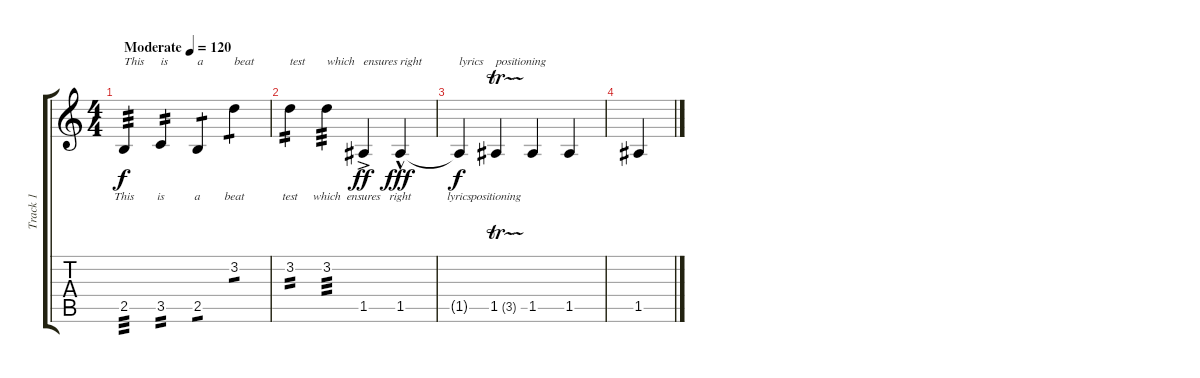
\track ("Track 1" "Track 1") {instrument acousticguitarsteel}
\staff {score tabs}
\tuning (E4 B3 G3 D3 A2 E2) {hide}
\ts (4 4)
\tempo (120 "Moderate")
\clef g2
\ks c
2.5.4{txt "This" lyrics (0 "This") lyrics (1 "") lyrics (2 "") lyrics (3 "") lyrics (4 "") tp 3 dy f instrument acousticguitarsteel} 3.5.4{txt "is" lyrics (0 "is") lyrics (1 "") lyrics (2 "") lyrics (3 "") lyrics (4 "") tp 2} 2.5.4{txt "a" lyrics (0 "a") lyrics (1 "") lyrics (2 "") lyrics (3 "") lyrics (4 "") tp 1} 3.2.4{txt "beat" lyrics (0 "beat") lyrics (1 "") lyrics (2 "") lyrics (3 "") lyrics (4 "") tp 1} |
3.2.4{txt "test" lyrics (0 "test") lyrics (1 "") lyrics (2 "") lyrics (3 "") lyrics (4 "") tp 2} 3.2.4{txt "which" lyrics (0 "which") lyrics (1 "") lyrics (2 "") lyrics (3 "") lyrics (4 "") tp 3} 1.5{ac}.4{txt "ensures" lyrics (0 "ensures") lyrics (1 "") lyrics (2 "") lyrics (3 "") lyrics (4 "") dy ff} 1.5{hac}.4{txt "right" lyrics (0 "right") lyrics (1 "") lyrics (2 "") lyrics (3 "") lyrics (4 "") dy fff} |
1.5{t}.4{txt "lyrics" lyrics (0 "lyrics") lyrics (1 "") lyrics (2 "") lyrics (3 "") lyrics (4 "") dy f} 1.5{tr (3 16)}.4{txt "positioning" lyrics (0 "positioning") lyrics (1 "") lyrics (2 "") lyrics (3 "") lyrics (4 "")} 1.5.4 1.5.4 |
1.5.4
